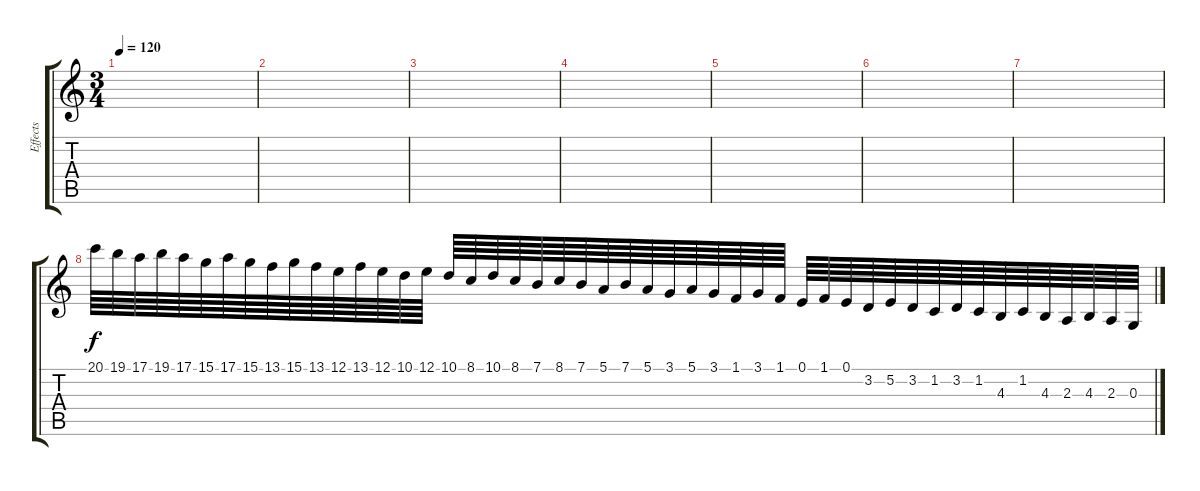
\track ("Effects" "Effects") {instrument churchorgan}
\staff {score tabs}
\tuning (E4 B3 G3 D3 A2 E2) {hide}
\ts (3 4)
\tempo 120
\clef g2
\ks c
|
|
|
|
|
|
|
20.1.64 19.1.64 17.1.64 19.1.64 17.1.64 15.1.64 17.1.64 15.1.64 13.1.64 15.1.64 13.1.64 12.1.64 13.1.64 12.1.64 10.1.64 12.1.64 10.1.64 8.1.64 10.1.64 8.1.64 7.1.64 8.1.64 7.1.64 5.1.64 7.1.64 5.1.64 3.1.64 5.1.64 3.1.64 1.1.64 3.1.64 1.1.64 0.1.64 1.1.64 0.1.64 3.2.64 5.2.64 3.2.64 1.2.64 3.2.64 1.2.64 4.3.64 1.2.64 4.3.64 2.3.64 4.3.64 2.3.64 0.3.64
